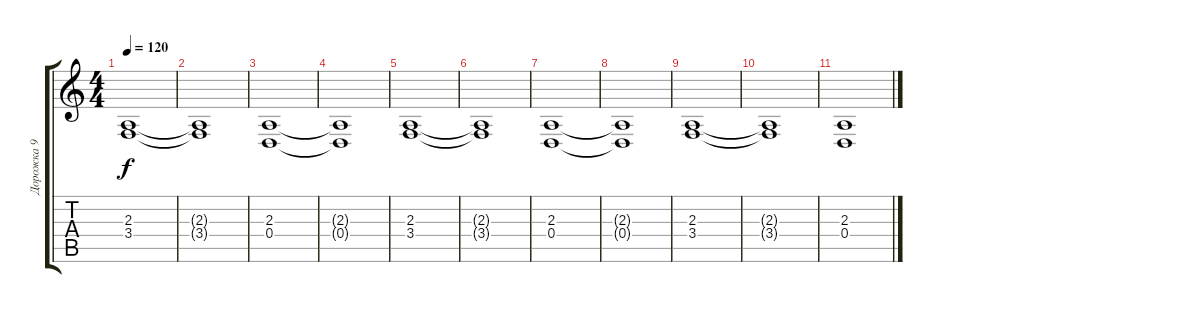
\track ("Дорожка 9" "Дорожка 9") {instrument pad2warm}
\staff {score tabs}
\tuning (E4 B3 G3 D3 A2 E2) {hide}
\ts (4 4)
\tempo 120
\clef g2
\ks c
(2.3 3.4).1{dy f} |
(2.3{t} 3.4{t}).1 |
(2.3 0.4).1 |
(2.3{t} 0.4{t}).1 |
(2.3 3.4).1 |
(2.3{t} 3.4{t}).1 |
(2.3 0.4).1 |
(2.3{t} 0.4{t}).1 |
(2.3 3.4).1 |
(2.3{t} 3.4{t}).1 |
(2.3 0.4).1
